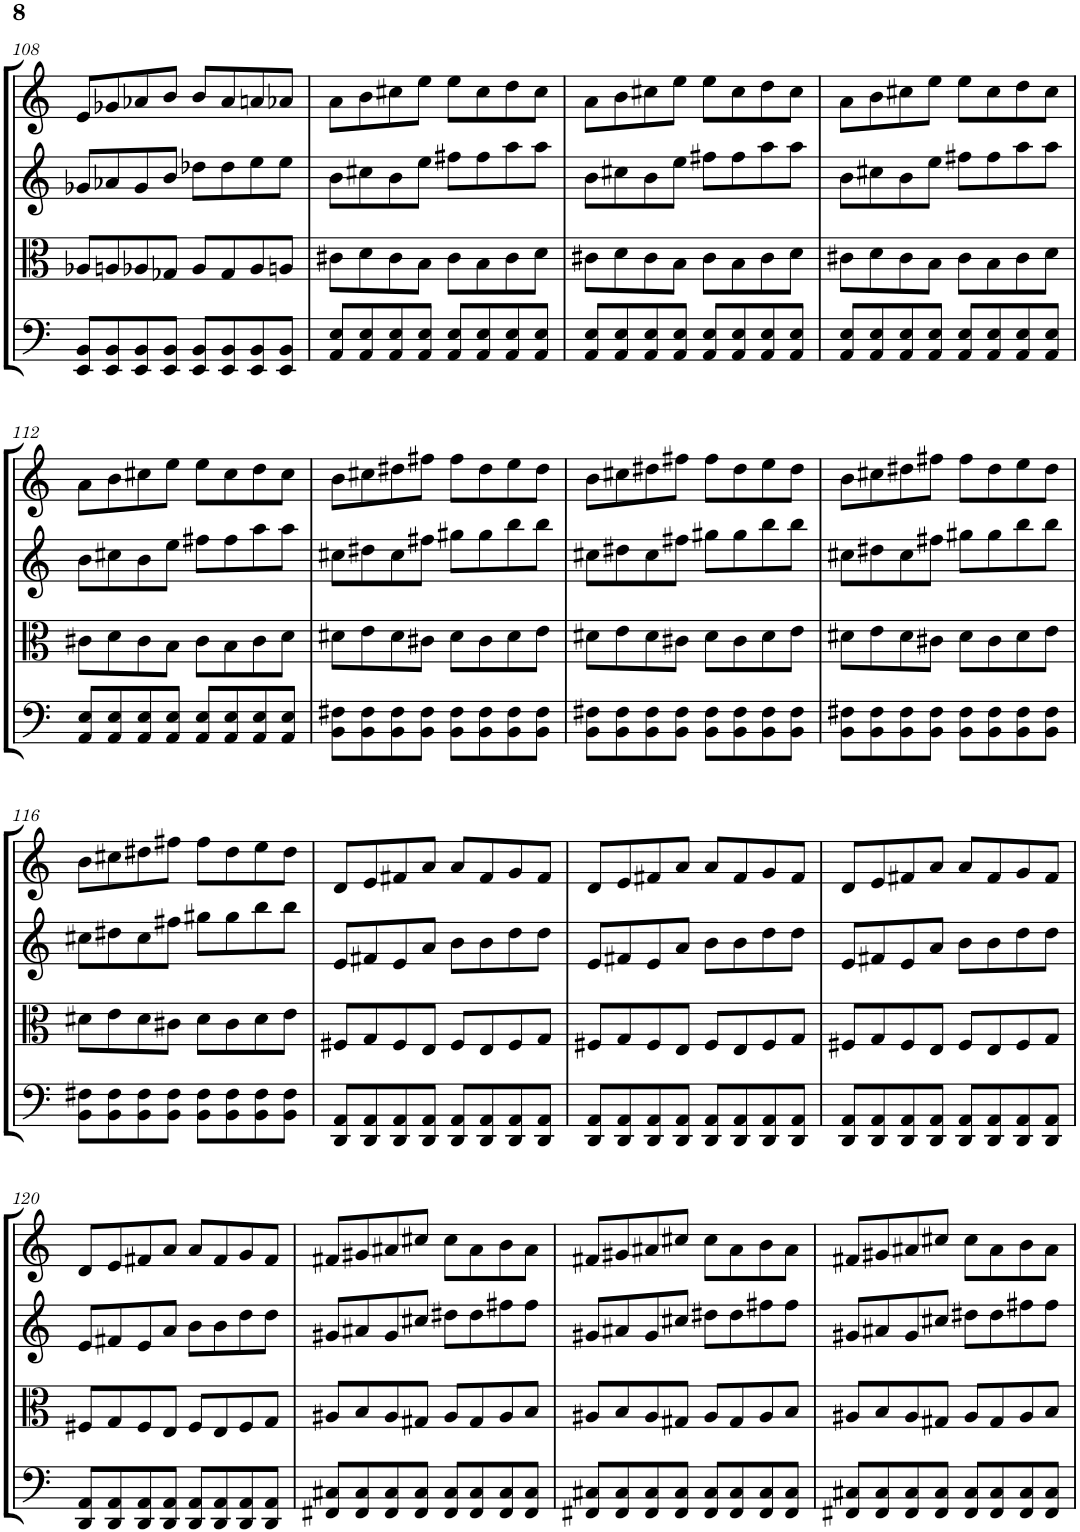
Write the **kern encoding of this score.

**kern	**kern	**kern	**kern
*part4	*part3	*part2	*part1
*staff4	*staff3	*staff2	*staff1
*I"Violoncello	*I"Viola	*I"Violin II	*I"Violin I
*I'Vc	*I'Vla	*I'Vln	*I'Vln
!!LO:PB:g=z
*clefF4	*clefC3	*clefG2	*clefG2
*k[]	*k[]	*k[]	*k[]
*M4/4	*M4/4	*M4/4	*M4/4
=108	=108	=108	=108
8EE/ 8BB/L	8A-X/L	8g-X/L	8e/L
8EE/ 8BB/	8An/	8a-X/	8g-X/
8EE/ 8BB/	8A-X/	8g-/	8a-X/
8EE/ 8BB/J	8G-X/J	8b/J	8b/J
8EE/ 8BB/L	8A-/L	8dd-X\L	8b/L
8EE/ 8BB/	8G-/	8dd-\	8a-/
8EE/ 8BB/	8A-/	8ee\	8an/
8EE/ 8BB/J	8An/J	8ee\J	8a-X/J
=109	=109	=109	=109
8AA/ 8E/L	8c#X\L	8b\L	8a\L
8AA/ 8E/	8d\	8cc#X\	8b\
8AA/ 8E/	8c#\	8b\	8cc#X\
8AA/ 8E/J	8B\J	8ee\J	8ee\J
8AA/ 8E/L	8c#\L	8ff#X\L	8ee\L
8AA/ 8E/	8B\	8ff#\	8cc#\
8AA/ 8E/	8c#\	8aa\	8dd\
8AA/ 8E/J	8d\J	8aa\J	8cc#\J
=110	=110	=110	=110
8AA/ 8E/L	8c#X\L	8b\L	8a\L
8AA/ 8E/	8d\	8cc#X\	8b\
8AA/ 8E/	8c#\	8b\	8cc#X\
8AA/ 8E/J	8B\J	8ee\J	8ee\J
8AA/ 8E/L	8c#\L	8ff#X\L	8ee\L
8AA/ 8E/	8B\	8ff#\	8cc#\
8AA/ 8E/	8c#\	8aa\	8dd\
8AA/ 8E/J	8d\J	8aa\J	8cc#\J
=111	=111	=111	=111
8AA/ 8E/L	8c#X\L	8b\L	8a\L
8AA/ 8E/	8d\	8cc#X\	8b\
8AA/ 8E/	8c#\	8b\	8cc#X\
8AA/ 8E/J	8B\J	8ee\J	8ee\J
8AA/ 8E/L	8c#\L	8ff#X\L	8ee\L
8AA/ 8E/	8B\	8ff#\	8cc#\
8AA/ 8E/	8c#\	8aa\	8dd\
8AA/ 8E/J	8d\J	8aa\J	8cc#\J
!!LO:LB:g=z
=112	=112	=112	=112
8AA/ 8E/L	8c#X\L	8b\L	8a\L
8AA/ 8E/	8d\	8cc#X\	8b\
8AA/ 8E/	8c#\	8b\	8cc#X\
8AA/ 8E/J	8B\J	8ee\J	8ee\J
8AA/ 8E/L	8c#\L	8ff#X\L	8ee\L
8AA/ 8E/	8B\	8ff#\	8cc#\
8AA/ 8E/	8c#\	8aa\	8dd\
8AA/ 8E/J	8d\J	8aa\J	8cc#\J
=113	=113	=113	=113
8BB\ 8F#X\L	8d#X\L	8cc#X\L	8b\L
8BB\ 8F#\	8e\	8dd#X\	8cc#X\
8BB\ 8F#\	8d#\	8cc#\	8dd#X\
8BB\ 8F#\J	8c#X\J	8ff#X\J	8ff#X\J
8BB\ 8F#\L	8d#\L	8gg#X\L	8ff#\L
8BB\ 8F#\	8c#\	8gg#\	8dd#\
8BB\ 8F#\	8d#\	8bb\	8ee\
8BB\ 8F#\J	8e\J	8bb\J	8dd#\J
=114	=114	=114	=114
8BB\ 8F#X\L	8d#X\L	8cc#X\L	8b\L
8BB\ 8F#\	8e\	8dd#X\	8cc#X\
8BB\ 8F#\	8d#\	8cc#\	8dd#X\
8BB\ 8F#\J	8c#X\J	8ff#X\J	8ff#X\J
8BB\ 8F#\L	8d#\L	8gg#X\L	8ff#\L
8BB\ 8F#\	8c#\	8gg#\	8dd#\
8BB\ 8F#\	8d#\	8bb\	8ee\
8BB\ 8F#\J	8e\J	8bb\J	8dd#\J
=115	=115	=115	=115
8BB\ 8F#X\L	8d#X\L	8cc#X\L	8b\L
8BB\ 8F#\	8e\	8dd#X\	8cc#X\
8BB\ 8F#\	8d#\	8cc#\	8dd#X\
8BB\ 8F#\J	8c#X\J	8ff#X\J	8ff#X\J
8BB\ 8F#\L	8d#\L	8gg#X\L	8ff#\L
8BB\ 8F#\	8c#\	8gg#\	8dd#\
8BB\ 8F#\	8d#\	8bb\	8ee\
8BB\ 8F#\J	8e\J	8bb\J	8dd#\J
!!LO:LB:g=z
=116	=116	=116	=116
8BB\ 8F#X\L	8d#X\L	8cc#X\L	8b\L
8BB\ 8F#\	8e\	8dd#X\	8cc#X\
8BB\ 8F#\	8d#\	8cc#\	8dd#X\
8BB\ 8F#\J	8c#X\J	8ff#X\J	8ff#X\J
8BB\ 8F#\L	8d#\L	8gg#X\L	8ff#\L
8BB\ 8F#\	8c#\	8gg#\	8dd#\
8BB\ 8F#\	8d#\	8bb\	8ee\
8BB\ 8F#\J	8e\J	8bb\J	8dd#\J
=117	=117	=117	=117
8DD/ 8AA/L	8F#X/L	8e/L	8d/L
8DD/ 8AA/	8G/	8f#X/	8e/
8DD/ 8AA/	8F#/	8e/	8f#X/
8DD/ 8AA/J	8E/J	8a/J	8a/J
8DD/ 8AA/L	8F#/L	8b\L	8a/L
8DD/ 8AA/	8E/	8b\	8f#/
8DD/ 8AA/	8F#/	8dd\	8g/
8DD/ 8AA/J	8G/J	8dd\J	8f#/J
=118	=118	=118	=118
8DD/ 8AA/L	8F#X/L	8e/L	8d/L
8DD/ 8AA/	8G/	8f#X/	8e/
8DD/ 8AA/	8F#/	8e/	8f#X/
8DD/ 8AA/J	8E/J	8a/J	8a/J
8DD/ 8AA/L	8F#/L	8b\L	8a/L
8DD/ 8AA/	8E/	8b\	8f#/
8DD/ 8AA/	8F#/	8dd\	8g/
8DD/ 8AA/J	8G/J	8dd\J	8f#/J
=119	=119	=119	=119
8DD/ 8AA/L	8F#X/L	8e/L	8d/L
8DD/ 8AA/	8G/	8f#X/	8e/
8DD/ 8AA/	8F#/	8e/	8f#X/
8DD/ 8AA/J	8E/J	8a/J	8a/J
8DD/ 8AA/L	8F#/L	8b\L	8a/L
8DD/ 8AA/	8E/	8b\	8f#/
8DD/ 8AA/	8F#/	8dd\	8g/
8DD/ 8AA/J	8G/J	8dd\J	8f#/J
!!LO:LB:g=z
=120	=120	=120	=120
8DD/ 8AA/L	8F#X/L	8e/L	8d/L
8DD/ 8AA/	8G/	8f#X/	8e/
8DD/ 8AA/	8F#/	8e/	8f#X/
8DD/ 8AA/J	8E/J	8a/J	8a/J
8DD/ 8AA/L	8F#/L	8b\L	8a/L
8DD/ 8AA/	8E/	8b\	8f#/
8DD/ 8AA/	8F#/	8dd\	8g/
8DD/ 8AA/J	8G/J	8dd\J	8f#/J
=121	=121	=121	=121
8FF#X/ 8C#X/L	8A#X/L	8g#X/L	8f#X/L
8FF#/ 8C#/	8B/	8a#X/	8g#X/
8FF#/ 8C#/	8A#/	8g#/	8a#X/
8FF#/ 8C#/J	8G#X/J	8cc#X/J	8cc#X/J
8FF#/ 8C#/L	8A#/L	8dd#X\L	8cc#\L
8FF#/ 8C#/	8G#/	8dd#\	8a#\
8FF#/ 8C#/	8A#/	8ff#X\	8b\
8FF#/ 8C#/J	8B/J	8ff#\J	8a#\J
=122	=122	=122	=122
8FF#X/ 8C#X/L	8A#X/L	8g#X/L	8f#X/L
8FF#/ 8C#/	8B/	8a#X/	8g#X/
8FF#/ 8C#/	8A#/	8g#/	8a#X/
8FF#/ 8C#/J	8G#X/J	8cc#X/J	8cc#X/J
8FF#/ 8C#/L	8A#/L	8dd#X\L	8cc#\L
8FF#/ 8C#/	8G#/	8dd#\	8a#\
8FF#/ 8C#/	8A#/	8ff#X\	8b\
8FF#/ 8C#/J	8B/J	8ff#\J	8a#\J
=123	=123	=123	=123
8FF#X/ 8C#X/L	8A#X/L	8g#X/L	8f#X/L
8FF#/ 8C#/	8B/	8a#X/	8g#X/
8FF#/ 8C#/	8A#/	8g#/	8a#X/
8FF#/ 8C#/J	8G#X/J	8cc#X/J	8cc#X/J
8FF#/ 8C#/L	8A#/L	8dd#X\L	8cc#\L
8FF#/ 8C#/	8G#/	8dd#\	8a#\
8FF#/ 8C#/	8A#/	8ff#X\	8b\
8FF#/ 8C#/J	8B/J	8ff#\J	8a#\J
=	=	=	=
*-	*-	*-	*-
